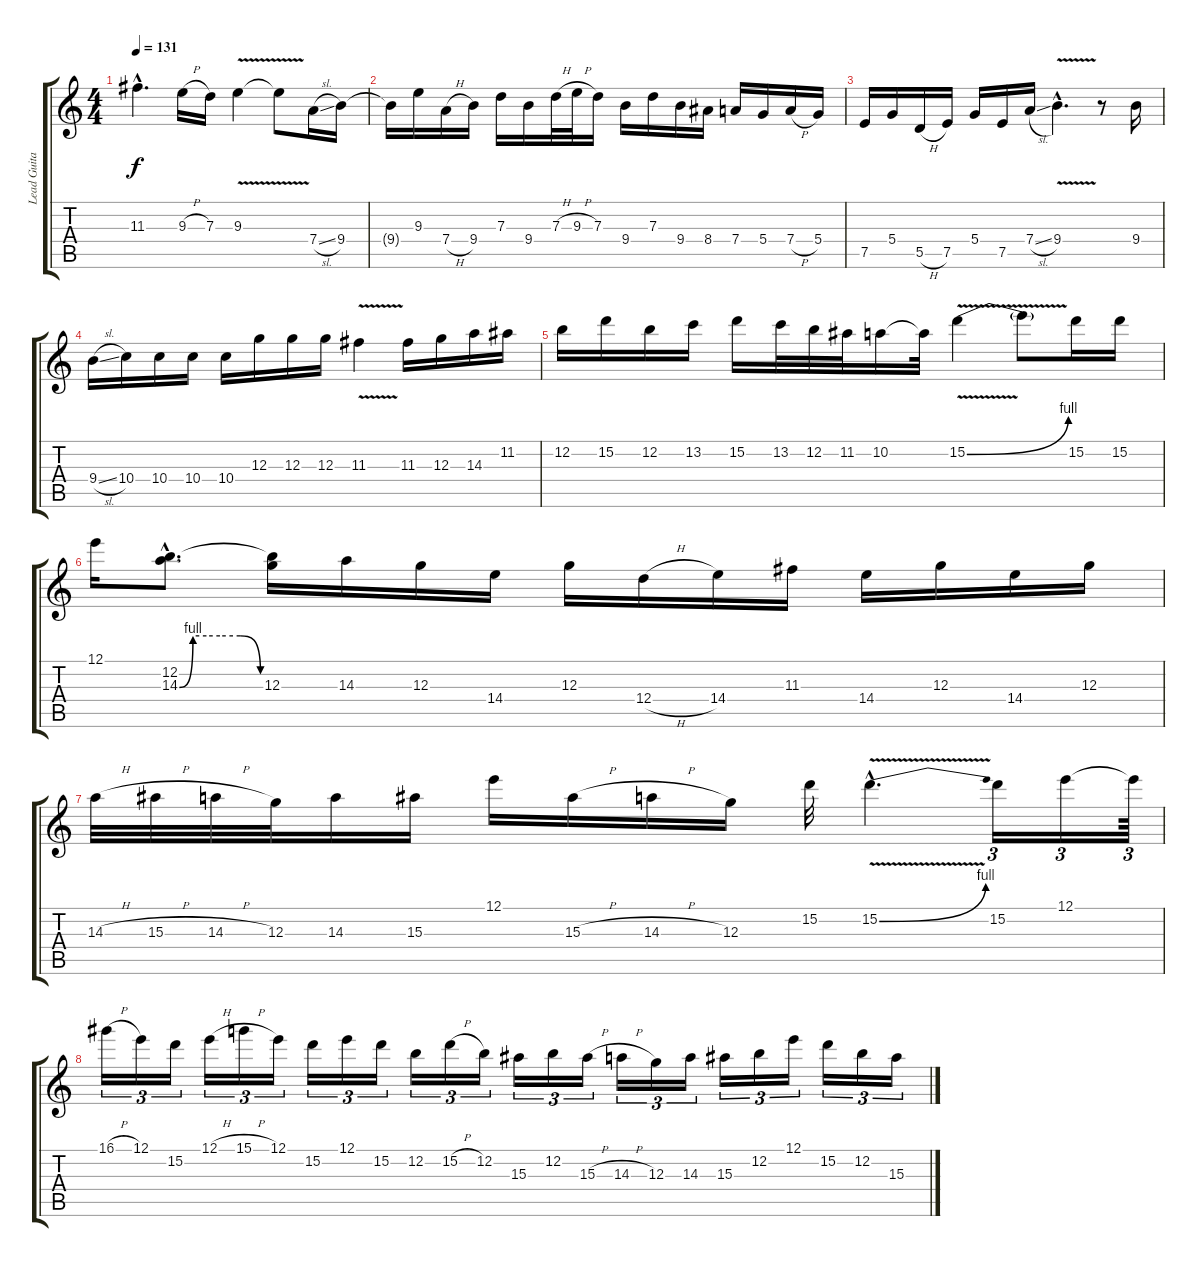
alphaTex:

\track ("Lead Guitar" "Lead Guita") {instrument overdrivenguitar}
\staff {score tabs}
\tuning (E4 B3 G3 D3 A2 E2) {hide}
\ts (4 4)
\tempo 131
\clef g2
\ks c
11.3{hac t}.4{d dy f} 9.3{h}.16 7.3.16 9.3{v}.4 9.3{t}.8 7.4{sl}.16 9.4.16 |
9.4{t}.16 9.3.16 7.4{h}.16 9.4.16 7.3.16 9.4.16 7.3{h}.32 9.3{h}.32 7.3.16 9.4.16 7.3.16 9.4.16 8.4.16 7.4.16 5.4.16 7.4{h}.16 5.4.16 |
7.5.16 5.4.16 5.5{h}.16 7.5.16 5.4.16 7.5.16 7.4{sl}.16 9.4{v hac}.4{d} r.8 9.4.16 |
9.4{sl}.16 10.4.16 10.4.16 10.4.16 10.4.16 12.3.16 12.3.16 12.3.16 11.3{v}.4 11.3.16 12.3.16 14.3.16 11.2.16 |
12.2.16 15.2.16 12.2.16 13.2.16 15.2.16 13.2.32 12.2.32 11.2.32 10.2.16 10.2{t}.32 15.2{be (bend 0 0 60 4) v}.4 15.2{t}.8 15.2.16 15.2.16 |
12.1.16 (12.2{hac} 14.3{be (custom 0 0 10 4 20 4 30 4 45 4 60 0) hac}).8{d} (12.2{t} 12.3).16 14.3.16 12.3.16 14.4.16 12.3.16 12.4{h}.16 14.4.16 11.3.16 14.4.16 12.3.16 14.4.16 12.3.16 |
14.3{h}.32 15.3{h}.32 14.3{h}.32 12.3.32 14.3.16 15.3.16 12.1.16 15.3{h}.16 14.3{h}.16 12.3.16 15.2.32 15.2{be (bend 0 0 60 4) v hac}.4{d} 15.2.16{tu (3 2)} 12.1.16{tu (3 2)} 12.1{t}.64{tu (3 2)} |
16.1{h}.16{tu (3 2)} 12.1.16{tu (3 2)} 15.2.16{tu (3 2)} 12.1{h}.16{tu (3 2)} 15.1{h}.16{tu (3 2)} 12.1.16{tu (3 2)} 15.2.16{tu (3 2)} 12.1.16{tu (3 2)} 15.2.16{tu (3 2)} 12.2.16{tu (3 2)} 15.2{h}.16{tu (3 2)} 12.2.16{tu (3 2)} 15.3.16{tu (3 2)} 12.2.16{tu (3 2)} 15.3{h}.16{tu (3 2)} 14.3{h}.16{tu (3 2)} 12.3.16{tu (3 2)} 14.3.16{tu (3 2)} 15.3.16{tu (3 2)} 12.2.16{tu (3 2)} 12.1.16{tu (3 2)} 15.2.16{tu (3 2)} 12.2.16{tu (3 2)} 15.3.16{tu (3 2)}
